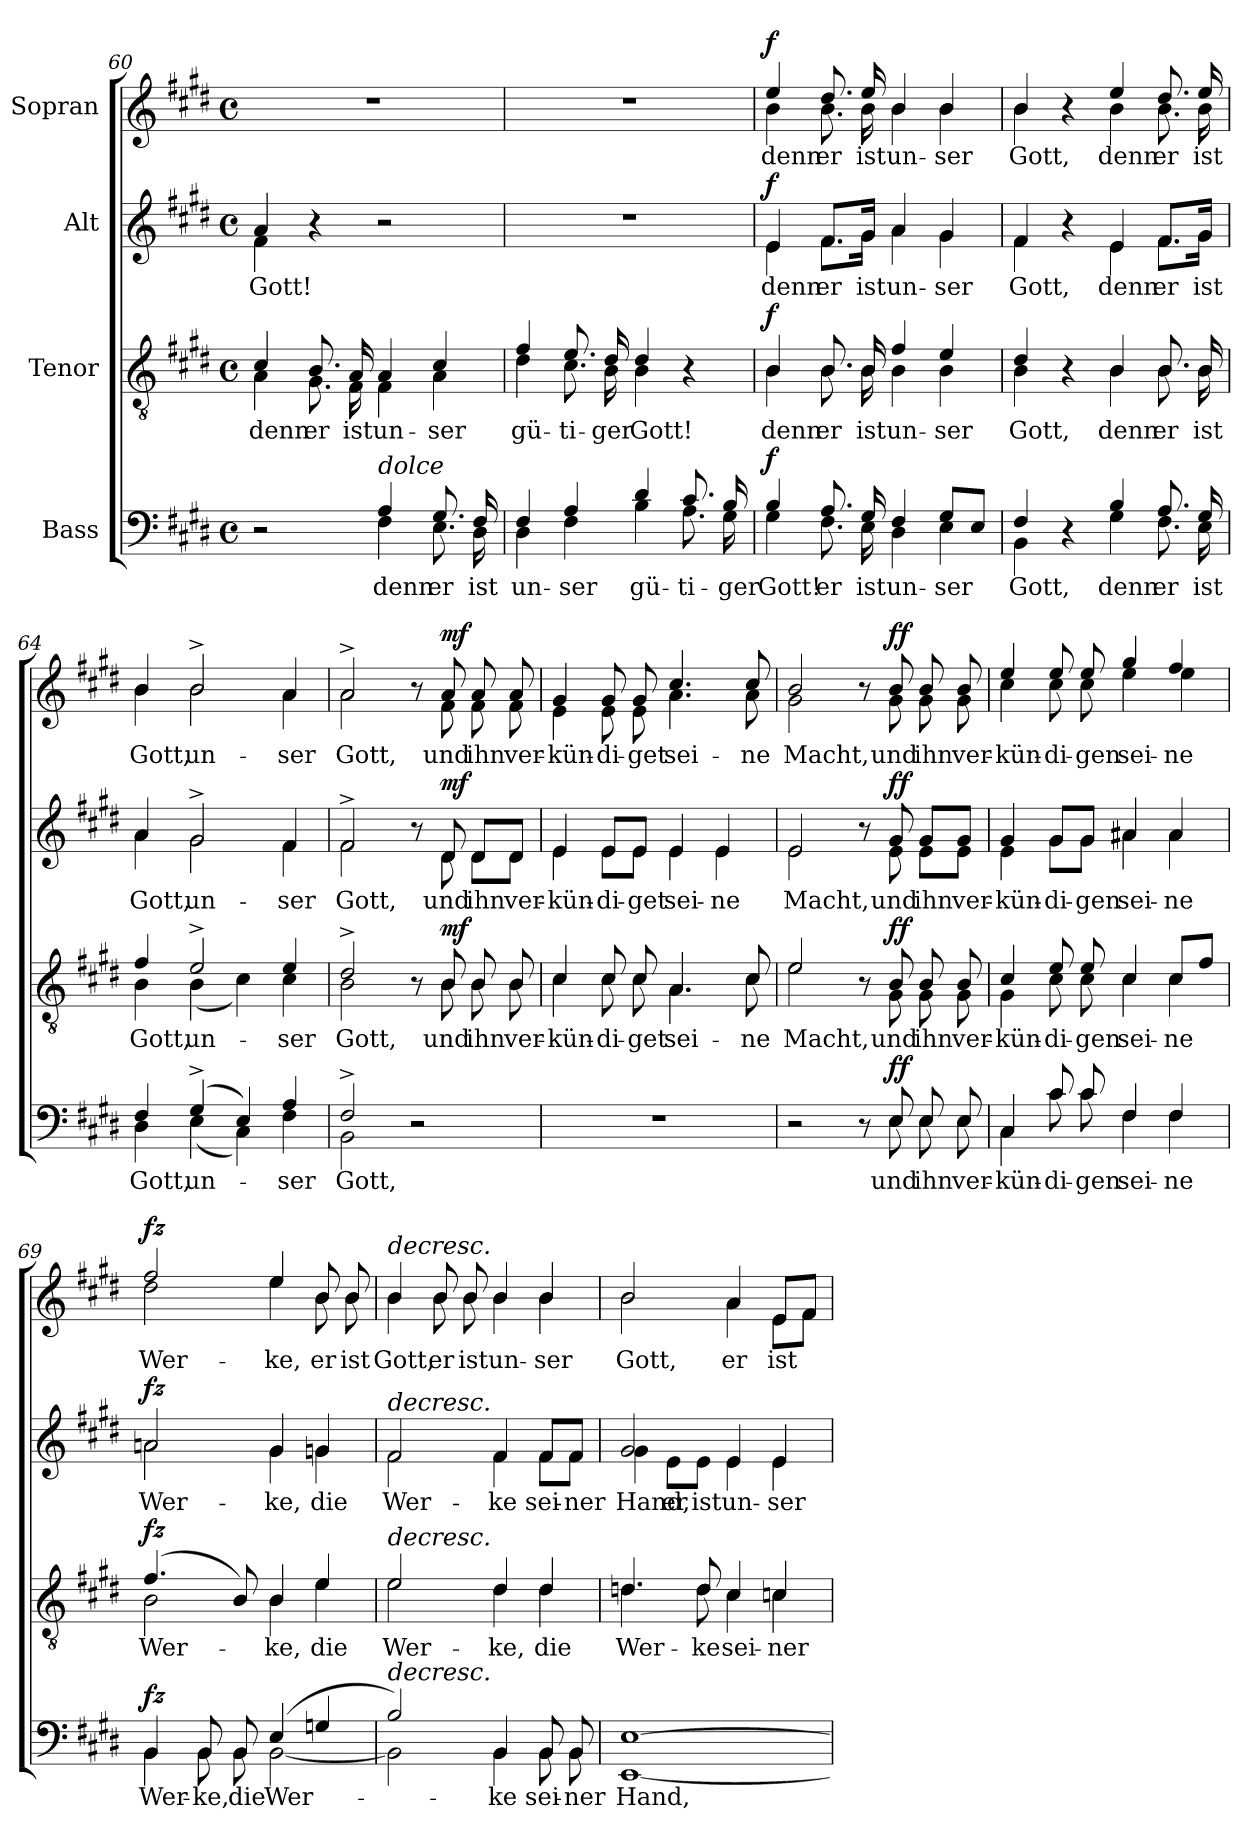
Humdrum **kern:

**kern	**text	**dynam	**kern	**text	**dynam	**kern	**text	**dynam	**kern	**text	**dynam
*part4	*part4	*part4	*part3	*part3	*part3	*part2	*part2	*part2	*part1	*part1	*part1
*staff4	*staff4	*staff4	*staff3	*staff3	*staff3	*staff2	*staff2	*staff2	*staff1	*staff1	*staff1
*I"Bass	*	*	*I"Tenor	*	*	*I"Alt	*	*	*I"Sopran	*	*
*clefF4	*	*	*clefGv2	*	*	*clefG2	*	*	*clefG2	*	*
*k[f#c#g#d#]	*	*	*k[f#c#g#d#]	*	*	*k[f#c#g#d#]	*	*	*k[f#c#g#d#]	*	*
*M4/4	*	*	*M4/4	*	*	*M4/4	*	*	*M4/4	*	*
*met(c)	*	*	*met(c)	*	*	*met(c)	*	*	*met(c)	*	*
=60	=60	=60	=60	=60	=60	=60	=60	=60	=60	=60	=60
*^	*	*	*	*	*	*	*	*	*	*	*
!	!	!	!	!LO:TX:a:i:t=dolce	!	!	!	!	!	!	!	!
!	!	!	!	!	!LO:LY:b	!	!	!LO:LY:b	!	!	!	!
*	*	*	*	*^	*	*	*^	*	*	*	*	*
2r	2ryy	.	.	4c#/	4A\	denn	.	4a/	4f#\	Gott!	.	1r	.	.
!	!	!	!	!	!	!LO:LY:b	!	!	!	!	!	!	!	!
.	.	.	.	8.B/	8.G#\	er	.	4r	4ryy	.	.	.	.	.
!	!	!	!	!	!	!LO:LY:b	!	!	!	!	!	!	!	!
.	.	.	.	16A/	16F#\	ist	.	.	.	.	.	.	.	.
!LO:TX:a:i:t=dolce	!	!	!	!	!	!	!	!	!	!	!	!	!	!
!	!	!LO:LY:b	!	!	!	!LO:LY:b	!	!	!	!	!	!	!	!
4A/	4F#\	denn	.	4A/	4F#\	un-	.	2r	2ryy	.	.	.	.	.
!	!	!LO:LY:b	!	!	!	!LO:LY:b	!	!	!	!	!	!	!	!
8.G#/	8.E\	er	.	4c#/	4A\	-ser	.	.	.	.	.	.	.	.
!	!	!LO:LY:b	!	!	!	!	!	!	!	!	!	!	!	!
16F#/	16D#\	ist	.	.	.	.	.	.	.	.	.	.	.	.
*	*	*	*	*	*	*	*	*v	*v	*	*	*	*	*
=61	=61	=61	=61	=61	=61	=61	=61	=61	=61	=61	=61	=61	=61
!	!	!LO:LY:b	!	!	!	!LO:LY:b	!	!	!	!	!	!	!
4F#/	4D#\	un-	.	4f#/	4d#\	gü-	.	1r	.	.	1r	.	.
!	!	!LO:LY:b	!	!	!	!LO:LY:b	!	!	!	!	!	!	!
4A/	4F#\	-ser	.	8.e/	8.c#\	-ti-	.	.	.	.	.	.	.
!	!	!	!	!	!	!LO:LY:b	!	!	!	!	!	!	!
.	.	.	.	16d#/	16B\	-ger	.	.	.	.	.	.	.
!	!	!LO:LY:b	!	!	!	!LO:LY:b	!	!	!	!	!	!	!
4d#/	4B\	gü-	.	4d#/	4B\	Gott!	.	.	.	.	.	.	.
!	!	!LO:LY:b	!	!	!	!	!	!	!	!	!	!	!
8.c#/	8.A\	-ti-	.	4r	4ryy	.	.	.	.	.	.	.	.
!	!	!LO:LY:b	!	!	!	!	!	!	!	!	!	!	!
16B/	16G#\	-ger	.	.	.	.	.	.	.	.	.	.	.
!!LO:LB:g=z
=62	=62	=62	=62	=62	=62	=62	=62	=62	=62	=62	=62	=62	=62
!	!	!	!	!	!	!	!	!	!	!	!LO:TX:a:B:t=Tutti	!	!
!	!	!LO:LY:b	!LO:DY:a	!	!	!LO:LY:b	!LO:DY:a	!	!LO:LY:b	!LO:DY:a	!	!LO:LY:b	!LO:DY:a
*	*	*	*	*	*	*	*	*^	*	*	*^	*	*
4B/	4G#\	Gott!	f	4B/	4B\	denn	f	4e/	4e\	denn	f	4ee/	4b\	denn	f
!	!	!LO:LY:b	!	!	!	!LO:LY:b	!	!	!	!LO:LY:b	!	!	!	!LO:LY:b	!
8.A/	8.F#\	er	.	8.B/	8.B\	er	.	8.f#/L	8.f#\L	er	.	8.dd#/	8.b\	er	.
!	!	!LO:LY:b	!	!	!	!LO:LY:b	!	!	!	!LO:LY:b	!	!	!	!LO:LY:b	!
16G#/	16E\	ist	.	16B/	16B\	ist	.	16g#/Jk	16g#\Jk	ist	.	16ee/	16b\	ist	.
!	!	!LO:LY:b	!	!	!	!LO:LY:b	!	!	!	!LO:LY:b	!	!	!	!LO:LY:b	!
4F#/	4D#\	un-	.	4f#/	4B\	un-	.	4a/	4a\	un-	.	4b/	4b\	un-	.
!	!	!LO:LY:b	!	!	!	!LO:LY:b	!	!	!	!LO:LY:b	!	!	!	!LO:LY:b	!
8G#/L	4E\	-ser	.	4e/	4B\	-ser	.	4g#/	4g#\	-ser	.	4b/	4b\	-ser	.
8E/J	.	.	.	.	.	.	.	.	.	.	.	.	.	.	.
=63	=63	=63	=63	=63	=63	=63	=63	=63	=63	=63	=63	=63	=63	=63	=63
!	!	!LO:LY:b	!	!	!	!LO:LY:b	!	!	!	!LO:LY:b	!	!	!	!LO:LY:b	!
4F#/	4BB\	Gott,	.	4d#/	4B\	Gott,	.	4f#/	4f#\	Gott,	.	4b/	4b\	Gott,	.
4r	4ryy	.	.	4r	4ryy	.	.	4r	4ryy	.	.	4r	4ryy	.	.
!	!	!LO:LY:b	!	!	!	!LO:LY:b	!	!	!	!LO:LY:b	!	!	!	!LO:LY:b	!
4B/	4G#\	denn	.	4B/	4B\	denn	.	4e/	4e\	denn	.	4ee/	4b\	denn	.
!	!	!LO:LY:b	!	!	!	!LO:LY:b	!	!	!	!LO:LY:b	!	!	!	!LO:LY:b	!
8.A/	8.F#\	er	.	8.B/	8.B\	er	.	8.f#/L	8.f#\L	er	.	8.dd#/	8.b\	er	.
!	!	!LO:LY:b	!	!	!	!LO:LY:b	!	!	!	!LO:LY:b	!	!	!	!LO:LY:b	!
16G#/	16E\	ist	.	16B/	16B\	ist	.	16g#/Jk	16g#\Jk	ist	.	16ee/	16b\	ist	.
=64	=64	=64	=64	=64	=64	=64	=64	=64	=64	=64	=64	=64	=64	=64	=64
!	!	!LO:LY:b	!	!	!	!LO:LY:b	!	!	!	!LO:LY:b	!	!	!	!LO:LY:b	!
4F#/	4D#\	Gott,	.	4f#/	4B\	Gott,	.	4a/	4a\	Gott,	.	4b/	4b\	Gott,	.
!	!	!LO:LY:b	!	!	!	!LO:LY:b	!	!	!	!LO:LY:b	!	!	!	!LO:LY:b	!
(4G#^/	(4E\	un-	.	2e^/	(4B\	un-	.	2g#^/	2g#\	un-	.	2b^/	2b\	un-	.
4E/)	4C#\)	.	.	.	4c#\)	.	.	.	.	.	.	.	.	.	.
!	!	!LO:LY:b	!	!	!	!LO:LY:b	!	!	!	!LO:LY:b	!	!	!	!LO:LY:b	!
4A/	4F#\	-ser	.	4e/	4c#\	-ser	.	4f#/	4f#\	-ser	.	4a/	4a\	-ser	.
!!LO:LB:g=z	!!
=65	=65	=65	=65	=65	=65	=65	=65	=65	=65	=65	=65	=65	=65	=65	=65
!	!	!LO:LY:b	!	!	!	!LO:LY:b	!	!	!	!LO:LY:b	!	!	!	!LO:LY:b	!
2F#^/	2BB\	Gott,	.	2d#^/	2B\	Gott,	.	2f#^/	2f#\	Gott,	.	2a^/	2a\	Gott,	.
2r	2ryy	.	.	8r	8ryy	.	.	8r	8ryy	.	.	8r	8ryy	.	.
!	!	!	!	!	!	!LO:LY:b	!LO:DY:a	!	!	!LO:LY:b	!LO:DY:a	!	!	!LO:LY:b	!LO:DY:a
.	.	.	.	8B/	8B\	und	mf	8d#/	8d#\	und	mf	8a/	8f#\	und	mf
!	!	!	!	!	!	!LO:LY:b	!	!	!	!LO:LY:b	!	!	!	!LO:LY:b	!
.	.	.	.	8B/	8B\	ihn	.	8d#/L	8d#\L	ihn	.	8a/	8f#\	ihn	.
!	!	!	!	!	!	!LO:LY:b	!	!	!	!LO:LY:b	!	!	!	!LO:LY:b	!
.	.	.	.	8B/	8B\	ver-	.	8d#/J	8d#\J	ver-	.	8a/	8f#\	ver-	.
*v	*v	*	*	*	*	*	*	*	*	*	*	*	*	*	*
=66	=66	=66	=66	=66	=66	=66	=66	=66	=66	=66	=66	=66	=66	=66
!	!	!	!	!	!LO:LY:b	!	!	!	!LO:LY:b	!	!	!	!LO:LY:b	!
1r	.	.	4c#/	4c#\	-kün-	.	4e/	4e\	-kün-	.	4g#/	4e\	-kün-	.
!	!	!	!	!	!LO:LY:b	!	!	!	!LO:LY:b	!	!	!	!LO:LY:b	!
.	.	.	8c#/	8c#\	-di-	.	8e/L	8e\L	-di-	.	8g#/	8e\	-di-	.
!	!	!	!	!	!LO:LY:b	!	!	!	!LO:LY:b	!	!	!	!LO:LY:b	!
.	.	.	8c#/	8c#\	-get	.	8e/J	8e\J	-get	.	8g#/	8e\	-get	.
!	!	!	!	!	!LO:LY:b	!	!	!	!LO:LY:b	!	!	!	!LO:LY:b	!
.	.	.	4.A/	4.A\	sei-	.	4e/	4e\	sei-	.	4.cc#/	4.a\	sei-	.
!	!	!	!	!	!	!	!	!	!LO:LY:b	!	!	!	!	!
.	.	.	.	.	.	.	4e/	4e\	-ne	.	.	.	.	.
!	!	!	!	!	!LO:LY:b	!	!	!	!	!	!	!	!LO:LY:b	!
.	.	.	8c#/	8c#\	-ne	.	.	.	.	.	8cc#/	8a\	-ne	.
=67	=67	=67	=67	=67	=67	=67	=67	=67	=67	=67	=67	=67	=67	=67
*^	*	*	*	*	*	*	*	*	*	*	*	*	*	*
!	!	!	!	!	!	!LO:LY:b	!	!	!	!LO:LY:b	!	!	!	!LO:LY:b	!
2r	2ryy	.	.	2e/	2e\	Macht,	.	2e/	2e\	Macht,	.	2b/	2g#\	Macht,	.
8r	8ryy	.	.	8r	8ryy	.	.	8r	8ryy	.	.	8r	8ryy	.	.
!	!	!LO:LY:b	!LO:DY:a	!	!	!LO:LY:b	!LO:DY:a	!	!	!LO:LY:b	!LO:DY:a	!	!	!LO:LY:b	!LO:DY:a
8E/	8E\	und	ff	8B/	8G#\	und	ff	8g#/	8e\	und	ff	8b/	8g#\	und	ff
!	!	!LO:LY:b	!	!	!	!LO:LY:b	!	!	!	!LO:LY:b	!	!	!	!LO:LY:b	!
8E/	8E\	ihn	.	8B/	8G#\	ihn	.	8g#/L	8e\L	ihn	.	8b/	8g#\	ihn	.
!	!	!LO:LY:b	!	!	!	!LO:LY:b	!	!	!	!LO:LY:b	!	!	!	!LO:LY:b	!
8E/	8E\	ver-	.	8B/	8G#\	ver-	.	8g#/J	8e\J	ver-	.	8b/	8g#\	ver-	.
!!LO:PB:g=z	!!
=68	=68	=68	=68	=68	=68	=68	=68	=68	=68	=68	=68	=68	=68	=68	=68
!	!	!LO:LY:b	!	!	!	!LO:LY:b	!	!	!	!LO:LY:b	!	!	!	!LO:LY:b	!
4C#/	4C#\	-kün-	.	4c#/	4G#\	-kün-	.	4g#/	4e\	-kün-	.	4ee/	4cc#\	-kün-	.
!	!	!LO:LY:b	!	!	!	!LO:LY:b	!	!	!	!LO:LY:b	!	!	!	!LO:LY:b	!
8c#/	8c#\	-di-	.	8e/	8c#\	-di-	.	8g#/L	8g#\L	-di-	.	8ee/	8cc#\	-di-	.
!	!	!LO:LY:b	!	!	!	!LO:LY:b	!	!	!	!LO:LY:b	!	!	!	!LO:LY:b	!
8c#/	8c#\	-gen	.	8e/	8c#\	-gen	.	8g#/J	8g#\J	-gen	.	8ee/	8cc#\	-gen	.
!	!	!LO:LY:b	!	!	!	!LO:LY:b	!	!	!	!LO:LY:b	!	!	!	!LO:LY:b	!
4F#/	4F#\	sei-	.	4c#/	4c#\	sei-	.	4a#X/	4a#\	sei-	.	4gg#/	4ee\	sei-	.
!	!	!LO:LY:b	!	!	!	!LO:LY:b	!	!	!	!LO:LY:b	!	!	!	!LO:LY:b	!
4F#/	4F#\	-ne	.	8c#/L	4c#\	-ne	.	4a#/	4a#\	-ne	.	4ff#/	4ee\	-ne	.
.	.	.	.	8f#/J	.	.	.	.	.	.	.	.	.	.	.
=69	=69	=69	=69	=69	=69	=69	=69	=69	=69	=69	=69	=69	=69	=69	=69
!	!	!LO:LY:b	!LO:DY:a	!	!	!LO:LY:b	!LO:DY:a	!	!	!LO:LY:b	!LO:DY:a	!	!	!LO:LY:b	!LO:DY:a
4BB/	4BB\	Wer-	fz	(4.f#/	2B\	Wer-	fz	2an/	2a\	Wer-	fz	2ff#/	2dd#\	Wer-	fz
!	!	!LO:LY:b	!	!	!	!	!	!	!	!	!	!	!	!	!
8BB/	8BB\	-ke,	.	.	.	.	.	.	.	.	.	.	.	.	.
!	!	!LO:LY:b	!	!	!	!	!	!	!	!	!	!	!	!	!
8BB/	8BB\	die	.	8B/)	.	.	.	.	.	.	.	.	.	.	.
!	!	!LO:LY:b	!	!	!	!LO:LY:b	!	!	!	!LO:LY:b	!	!	!	!LO:LY:b	!
(4E/	[2BB\	Wer-	.	4B/	4B\	-ke,	.	4g#/	4g#\	-ke,	.	4ee/	4ee\	-ke,	.
!	!	!	!	!	!	!LO:LY:b	!	!	!	!LO:LY:b	!	!	!	!LO:LY:b	!
4Gn/	.	.	.	4e/	4e\	die	.	4gn/	4g\	die	.	8b/	8b\	er	.
!	!	!	!	!	!	!	!	!	!	!	!	!	!	!LO:LY:b	!
.	.	.	.	.	.	.	.	.	.	.	.	8b/	8b\	ist	.
=70	=70	=70	=70	=70	=70	=70	=70	=70	=70	=70	=70	=70	=70	=70	=70
!	!	!	!	!	!	!	!	!	!	!	!	!LO:TX:a:i:t=decresc.	!	!	!
!	!	!	!	!	!	!	!	!LO:TX:a:i:t=decresc.	!	!	!	!	!	!	!
!	!	!	!	!LO:TX:a:i:t=decresc.	!	!	!	!	!	!	!	!	!	!	!
!LO:TX:a:i:t=decresc.	!	!	!	!	!	!	!	!	!	!	!	!	!	!	!
!	!	!	!	!	!	!LO:LY:b	!	!	!	!LO:LY:b	!	!	!	!LO:LY:b	!
2B/)	2BB\]	.	.	2e/	2e\	Wer-	.	2f#/	2f#\	Wer-	.	4b/	4b\	Gott,	.
!	!	!	!	!	!	!	!	!	!	!	!	!	!	!LO:LY:b	!
.	.	.	.	.	.	.	.	.	.	.	.	8b/	8b\	er	.
!	!	!	!	!	!	!	!	!	!	!	!	!	!	!LO:LY:b	!
.	.	.	.	.	.	.	.	.	.	.	.	8b/	8b\	ist	.
!	!	!LO:LY:b	!	!	!	!LO:LY:b	!	!	!	!LO:LY:b	!	!	!	!LO:LY:b	!
4BB/	4BB\	-ke	.	4d#/	4d#\	-ke,	.	4f#/	4f#\	-ke	.	4b/	4b\	un-	.
!	!	!LO:LY:b	!	!	!	!LO:LY:b	!	!	!	!LO:LY:b	!	!	!	!LO:LY:b	!
8BB/	8BB\	sei-	.	4d#/	4d#\	die	.	8f#/L	8f#\L	sei-	.	4b/	4b\	-ser	.
!	!	!LO:LY:b	!	!	!	!	!	!	!	!LO:LY:b	!	!	!	!	!
8BB/	8BB\	-ner	.	.	.	.	.	8f#/J	8f#\J	-ner	.	.	.	.	.
!!LO:LB:g=z	!!
=71	=71	=71	=71	=71	=71	=71	=71	=71	=71	=71	=71	=71	=71	=71	=71
!	!	!LO:LY:b	!	!	!	!LO:LY:b	!	!	!	!LO:LY:b	!	!	!	!LO:LY:b	!
[1E	[1EE	Hand,	.	4.dn/	4.d\	Wer-	.	2g#/	4g#\	Hand,	.	2b/	2b\	Gott,	.
!	!	!	!	!	!	!	!	!	!	!LO:LY:b	!	!	!	!	!
.	.	.	.	.	.	.	.	.	8e\L	er	.	.	.	.	.
!	!	!	!	!	!	!LO:LY:b	!	!	!	!LO:LY:b	!	!	!	!	!
.	.	.	.	8d/	8d\	-ke	.	.	8e\J	ist	.	.	.	.	.
!	!	!	!	!	!	!LO:LY:b	!	!	!	!LO:LY:b	!	!	!	!	!
!	!	!	!	!	!	!	!	!	!	!LO:LY:b	!	!	!	!LO:LY:b	!
.	.	.	.	4c#/	4c#\	sei-	.	4e/	4e\	un-	.	4a/	4a\	er	.
!	!	!	!	!	!	!LO:LY:b	!	!	!	!LO:LY:b	!	!	!	!	!
!	!	!	!	!	!	!	!	!	!	!LO:LY:b	!	!	!	!LO:LY:b	!
.	.	.	.	4cn/	4c\	-ner	.	4e/	4e\	-ser	.	8e/L	8e\L	ist	.
.	.	.	.	.	.	.	.	.	.	.	.	8f#/J	8f#\J	.	.
*v	*v	*	*	*	*	*	*	*v	*v	*	*	*v	*v	*	*
*	*	*	*v	*v	*	*	*	*	*	*	*	*
=	=	=	=	=	=	=	=	=	=	=	=
*-	*-	*-	*-	*-	*-	*-	*-	*-	*-	*-	*-
